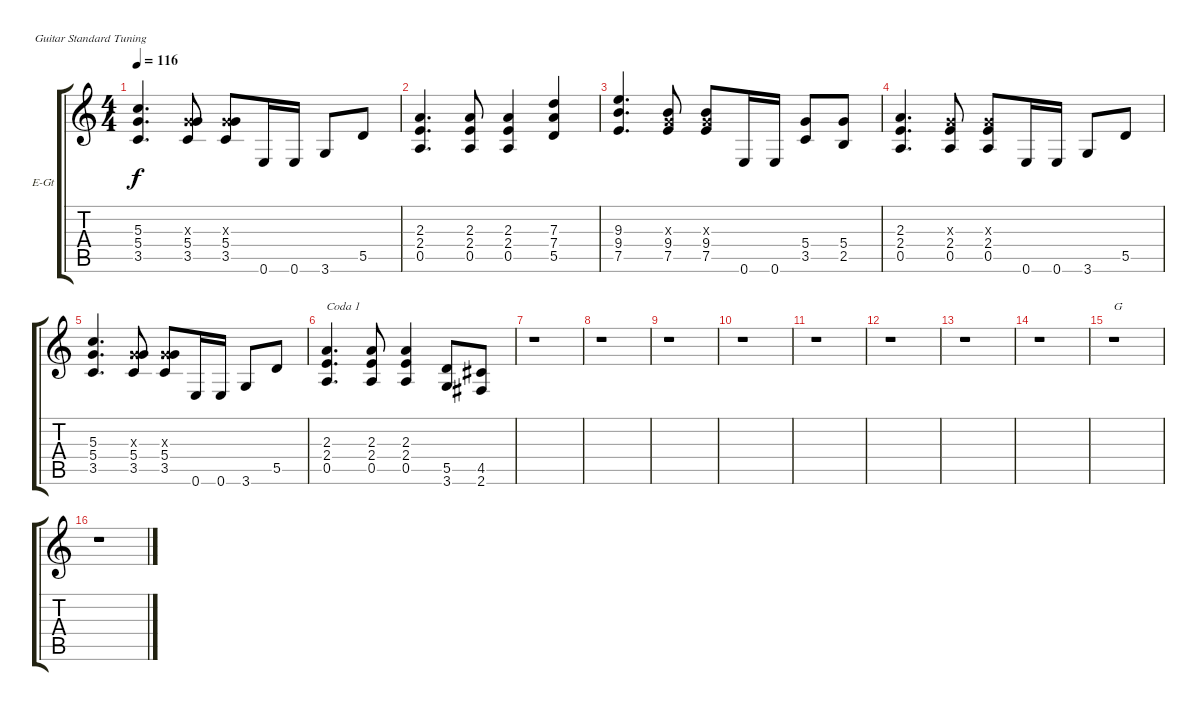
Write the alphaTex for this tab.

\bracketExtendMode groupsimilarinstruments
\firstSystemTrackNameOrientation horizontal
\otherSystemsTrackNameOrientation horizontal
\track ("Gtr. 2 (Loud)" "E-Gt") {instrument distortionguitar}
\staff {score tabs}
\tuning (E4 B3 G3 D3 A2 E2)
\ts (4 4)
\tempo 116
\clef g2
\ks c
(5.3 5.4 3.5).4{d dy f} (0.3{x} 5.4 3.5).8 (0.3{x} 5.4 3.5).8 0.6.16 0.6.16 3.6.8 5.5.8 |
(2.3 2.4 0.5).4{d} (2.3 2.4 0.5).8 (2.3 2.4 0.5).4 (7.3 7.4 5.5).4 |
(9.3 9.4 7.5).4{d} (0.3{x} 9.4 7.5).8 (0.3{x} 9.4 7.5).8 0.6.16 0.6.16 (5.4 3.5).8 (5.4 2.5).8 |
(2.3 2.4 0.5).4{d} (0.3{x} 2.4 0.5).8 (0.3{x} 2.4 0.5).8 0.6.16 0.6.16 3.6.8 5.5.8 |
(5.3 5.4 3.5).4{d} (0.3{x} 5.4 3.5).8 (0.3{x} 5.4 3.5).8 0.6.16 0.6.16 3.6.8 5.5.8 |
(2.3 2.4 0.5).4{d txt "Coda 1"} (2.3 2.4 0.5).8 (2.3 2.4 0.5).4 (5.5 3.6).8 (4.5 2.6).8 |
r.1 |
r.1 |
r.1 |
r.1 |
r.1 |
r.1 |
r.1 |
r.1 |
r.1{txt "G"} |
r.1
